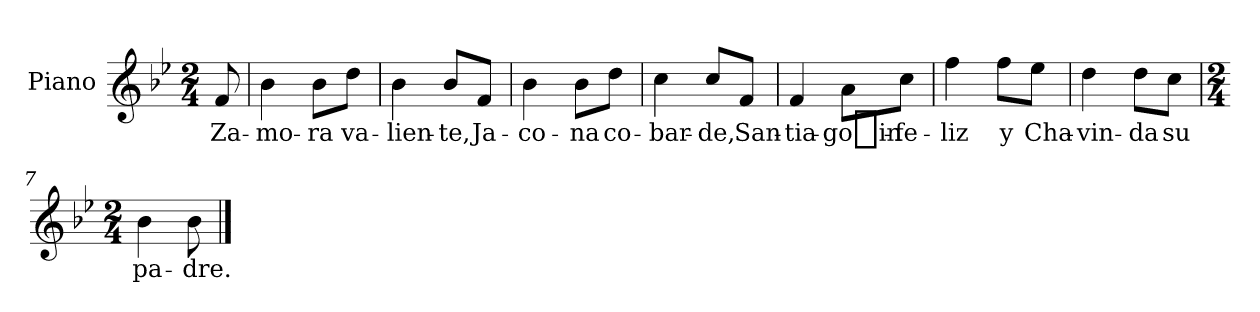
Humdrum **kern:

**kern	**text
*part1	*part1
*staff1	*staff1
*I"Piano	*
*I'Pno	*
*clefG2	*
*k[b-e-]	*
*B-:	*
*M2/4	*
=	=
8f/	Za-
*MM120	*
=1	=1
4b-\	-mo-
8b-\L	-ra
8dd\J	va-
=2	=2
4b-\	-lien-
8b-/L	-te,
8f/J	Ja-
=3	=3
4b-\	-co-
8b-\L	-na
8dd\J	co-
=4	=4
4cc\	-bar-
8cc/L	-de,
8f/J	San-
=5	=5
4f/	-tia-
8a\L	-go_in-
8cc\J	-fe-
=6	=6
4ff\	-liz
8ff\L	y
8ee-\J	Cha-
=7	=7
4dd\	-vin-
8dd\L	-da
8cc\J	su
!!LO:LB:g=z
=7	=7
*M2/4	*
4b-\	pa-
8b-\	-dre.
==	==
*-	*-
